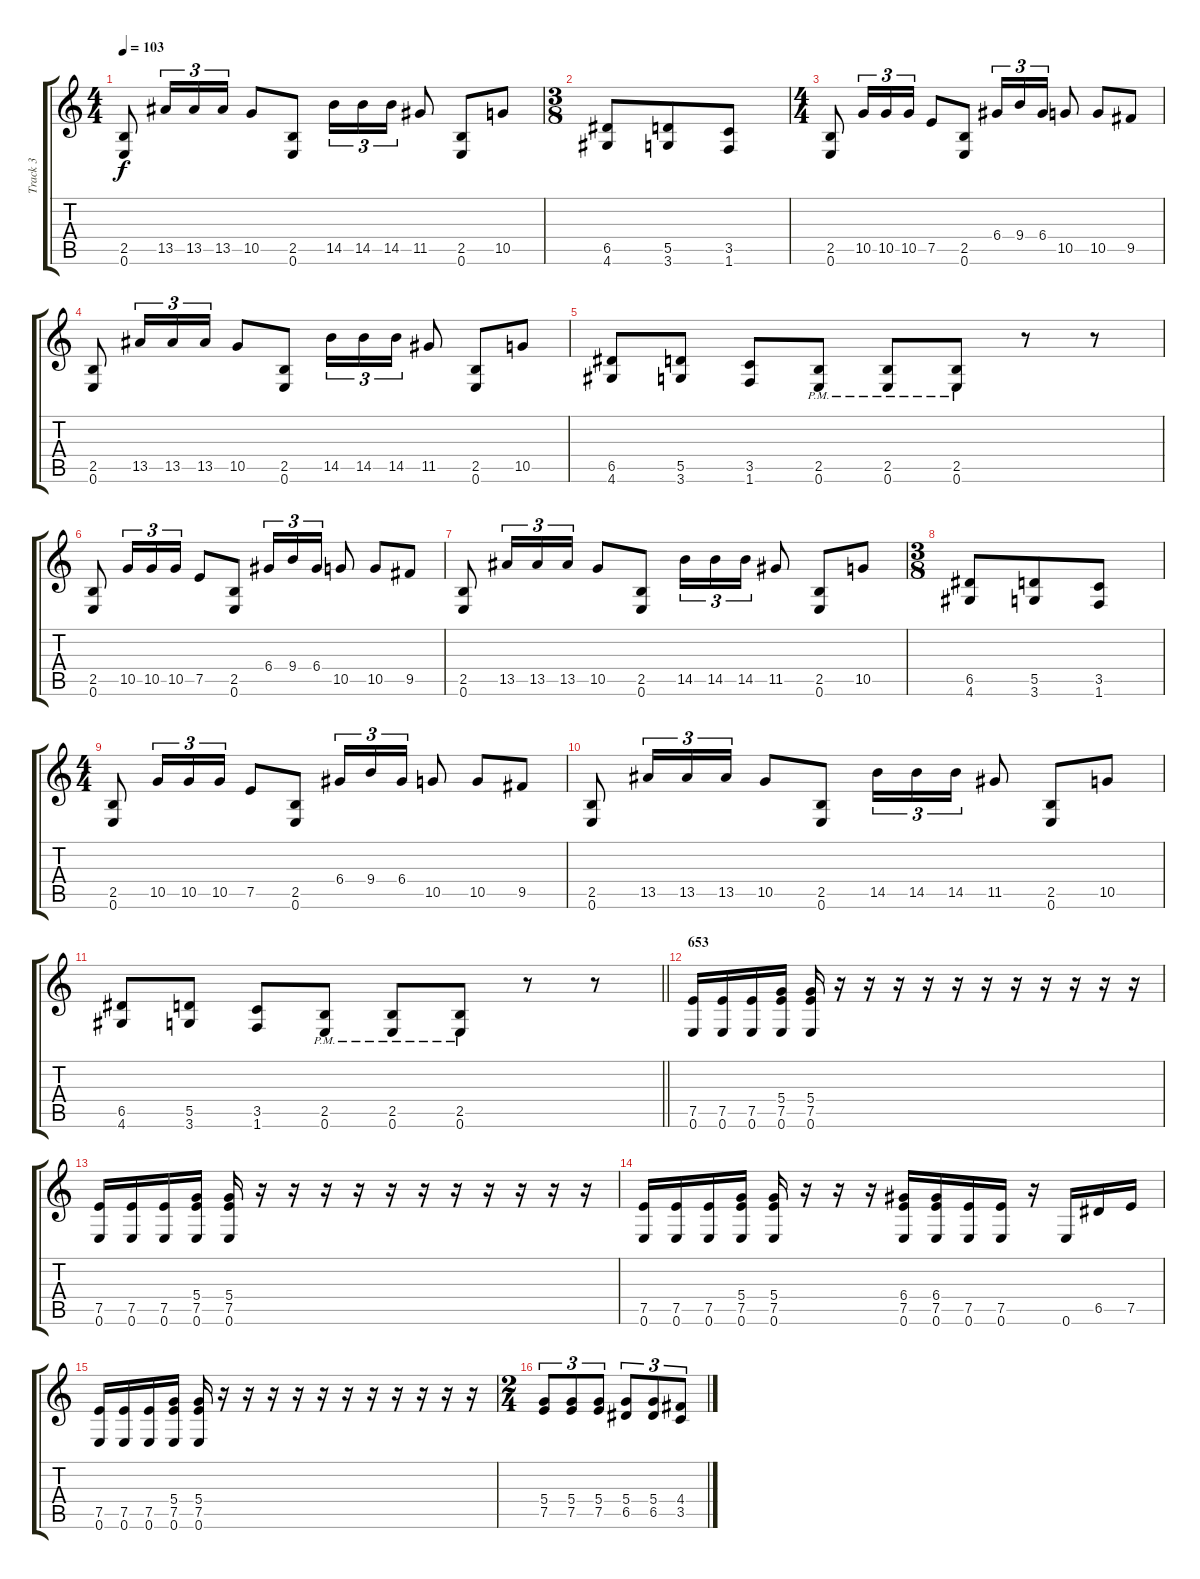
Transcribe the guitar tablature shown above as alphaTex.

\track ("Track 3" "Track 3") {instrument distortionguitar}
\staff {score tabs}
\tuning (E4 B3 G3 D3 A2 E2) {hide}
\ts (4 4)
\tempo 103
\clef g2
\ks c
(2.5 0.6).8{dy f} 13.5.16{tu (3 2)} 13.5.16{tu (3 2)} 13.5.16{tu (3 2)} 10.5.8 (2.5 0.6).8 14.5.16{tu (3 2)} 14.5.16{tu (3 2)} 14.5.16{tu (3 2)} 11.5.8 (2.5 0.6).8 10.5.8 |
\ts (3 8)
(6.5 4.6).8 (5.5 3.6).8 (3.5 1.6).8 |
\ts (4 4)
(2.5 0.6).8 10.5.16{tu (3 2)} 10.5.16{tu (3 2)} 10.5.16{tu (3 2)} 7.5.8 (2.5 0.6).8 6.4.16{tu (3 2)} 9.4.16{tu (3 2)} 6.4.16{tu (3 2)} 10.5.8 10.5.8 9.5.8 |
(2.5 0.6).8 13.5.16{tu (3 2)} 13.5.16{tu (3 2)} 13.5.16{tu (3 2)} 10.5.8 (2.5 0.6).8 14.5.16{tu (3 2)} 14.5.16{tu (3 2)} 14.5.16{tu (3 2)} 11.5.8 (2.5 0.6).8 10.5.8 |
(6.5 4.6).8 (5.5 3.6).8 (3.5 1.6).8 (2.5{pm} 0.6{pm}).8 (2.5{pm} 0.6{pm}).8 (2.5{pm} 0.6).8 r.8 r.8 |
(2.5 0.6).8{instrument distortionguitar} 10.5.16{tu (3 2)} 10.5.16{tu (3 2)} 10.5.16{tu (3 2)} 7.5.8 (2.5 0.6).8 6.4.16{tu (3 2)} 9.4.16{tu (3 2)} 6.4.16{tu (3 2)} 10.5.8 10.5.8 9.5.8 |
(2.5 0.6).8 13.5.16{tu (3 2)} 13.5.16{tu (3 2)} 13.5.16{tu (3 2)} 10.5.8 (2.5 0.6).8 14.5.16{tu (3 2)} 14.5.16{tu (3 2)} 14.5.16{tu (3 2)} 11.5.8 (2.5 0.6).8 10.5.8 |
\ts (3 8)
(6.5 4.6).8 (5.5 3.6).8 (3.5 1.6).8 |
\ts (4 4)
(2.5 0.6).8 10.5.16{tu (3 2)} 10.5.16{tu (3 2)} 10.5.16{tu (3 2)} 7.5.8 (2.5 0.6).8 6.4.16{tu (3 2)} 9.4.16{tu (3 2)} 6.4.16{tu (3 2)} 10.5.8 10.5.8 9.5.8 |
(2.5 0.6).8 13.5.16{tu (3 2)} 13.5.16{tu (3 2)} 13.5.16{tu (3 2)} 10.5.8 (2.5 0.6).8 14.5.16{tu (3 2)} 14.5.16{tu (3 2)} 14.5.16{tu (3 2)} 11.5.8 (2.5 0.6).8 10.5.8 |
\barLineRight lightlight
(6.5 4.6).8 (5.5 3.6).8 (3.5 1.6).8 (2.5{pm} 0.6{pm}).8 (2.5{pm} 0.6{pm}).8 (2.5{pm} 0.6).8 r.8 r.8 |
\section ("" "653")
(7.5 0.6).16 (7.5 0.6).16 (7.5 0.6).16 (5.4 7.5 0.6).16 (5.4 7.5 0.6).16 r.16 r.16 r.16 r.16 r.16 r.16 r.16 r.16 r.16 r.16 r.16 |
(7.5 0.6).16 (7.5 0.6).16 (7.5 0.6).16 (5.4 7.5 0.6).16 (5.4 7.5 0.6).16 r.16 r.16 r.16 r.16 r.16 r.16 r.16 r.16 r.16 r.16 r.16 |
(7.5 0.6).16 (7.5 0.6).16 (7.5 0.6).16 (5.4 7.5 0.6).16 (5.4 7.5 0.6).16 r.16 r.16 r.16 (6.4 7.5 0.6).16 (6.4 7.5 0.6).16 (7.5 0.6).16 (7.5 0.6).16 r.16 0.6.16 6.5.16 7.5.16 |
(7.5 0.6).16 (7.5 0.6).16 (7.5 0.6).16 (5.4 7.5 0.6).16 (5.4 7.5 0.6).16 r.16 r.16 r.16 r.16 r.16 r.16 r.16 r.16 r.16 r.16 r.16 |
\ts (2 4)
(5.4 7.5).8{tu (3 2)} (5.4 7.5).8{tu (3 2)} (5.4 7.5).8{tu (3 2)} (5.4 6.5).8{tu (3 2)} (5.4 6.5).8{tu (3 2)} (4.4 3.5).8{tu (3 2)}
